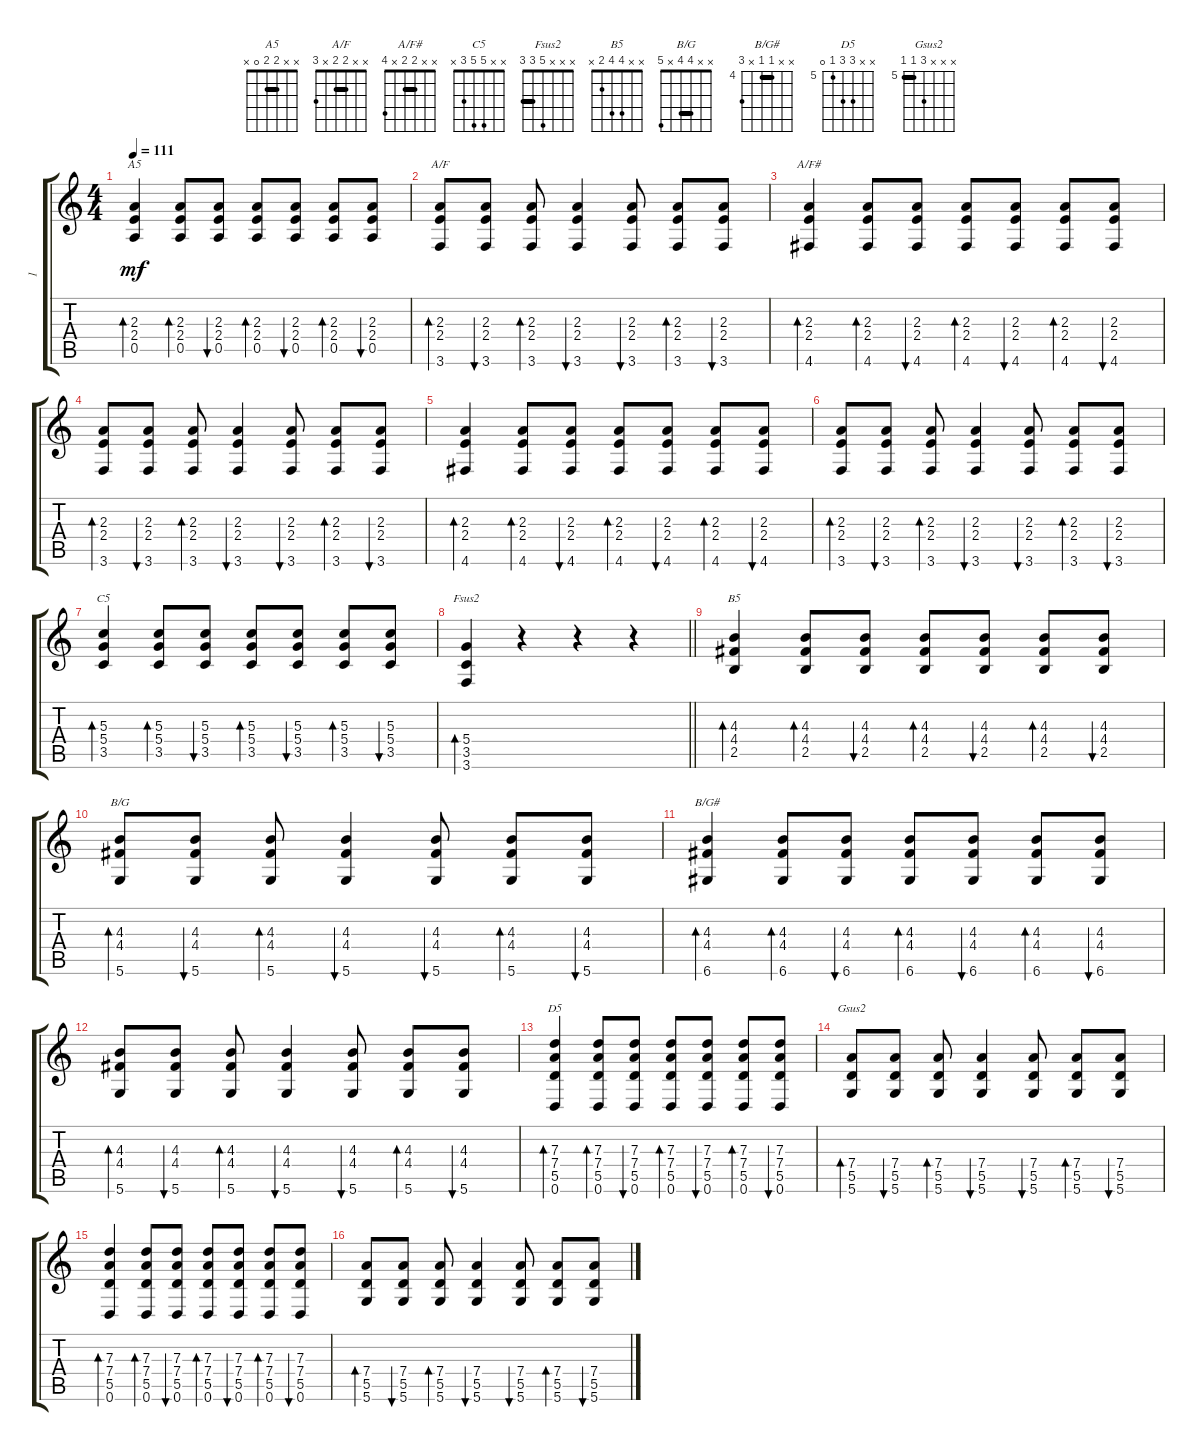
\track ("1" "1") {instrument acousticguitarsteel}
\staff {score tabs}
\tuning (E4 B3 G3 D3 A2 D2) {hide}
\chord ("A5" x x 2 2 0 x) {barre 2}
\chord ("A/F" x x 2 2 x 3) {barre 2}
\chord ("A/F#" x x 2 2 x 4) {barre 2}
\chord ("C5" x x 5 5 3 x)
\chord ("Fsus2" x x x 5 3 3) {barre 3}
\chord ("B5" x x 4 4 2 x)
\chord ("B/G" x x 4 4 x 5) {barre 4}
\chord ("B/G#" x x 4 4 x 6) {firstfret 4 barre 4}
\chord ("D5" x x 7 7 5 0) {firstfret 5}
\chord ("Gsus2" x x x 7 5 5) {firstfret 5 barre 5}
\ts (4 4)
\tempo 111
\clef g2
\ks c
(2.3 2.4 0.5).4{bd 30 ch "A5" dy mf instrument acousticguitarsteel} (2.3 2.4 0.5).8{bd 30} (2.3 2.4 0.5).8{bu 30} (2.3 2.4 0.5).8{bd 30} (2.3 2.4 0.5).8{bu 30} (2.3 2.4 0.5).8{bd 30} (2.3 2.4 0.5).8{bu 30} |
(2.3 2.4 3.6).8{bd 30 ch "A/F"} (2.3 2.4 3.6).8{bu 30} (2.3 2.4 3.6).8{bd 30} (2.3 2.4 3.6).4{bu 30} (2.3 2.4 3.6).8{bu 30} (2.3 2.4 3.6).8{bd 30} (2.3 2.4 3.6).8{bu 30} |
(2.3 2.4 4.6).4{bd 30 ch "A/F#"} (2.3 2.4 4.6).8{bd 30} (2.3 2.4 4.6).8{bu 30} (2.3 2.4 4.6).8{bd 30} (2.3 2.4 4.6).8{bu 30} (2.3 2.4 4.6).8{bd 30} (2.3 2.4 4.6).8{bu 30} |
(2.3 2.4 3.6).8{bd 30} (2.3 2.4 3.6).8{bu 30} (2.3 2.4 3.6).8{bd 30} (2.3 2.4 3.6).4{bu 30} (2.3 2.4 3.6).8{bu 30} (2.3 2.4 3.6).8{bd 30} (2.3 2.4 3.6).8{bu 30} |
(2.3 2.4 4.6).4{bd 30} (2.3 2.4 4.6).8{bd 30} (2.3 2.4 4.6).8{bu 30} (2.3 2.4 4.6).8{bd 30} (2.3 2.4 4.6).8{bu 30} (2.3 2.4 4.6).8{bd 30} (2.3 2.4 4.6).8{bu 30} |
(2.3 2.4 3.6).8{bd 30} (2.3 2.4 3.6).8{bu 30} (2.3 2.4 3.6).8{bd 30} (2.3 2.4 3.6).4{bu 30} (2.3 2.4 3.6).8{bu 30} (2.3 2.4 3.6).8{bd 30} (2.3 2.4 3.6).8{bu 30} |
(5.3 5.4 3.5).4{bd 30 ch "C5"} (5.3 5.4 3.5).8{bd 30} (5.3 5.4 3.5).8{bu 30} (5.3 5.4 3.5).8{bd 30} (5.3 5.4 3.5).8{bu 30} (5.3 5.4 3.5).8{bd 30} (5.3 5.4 3.5).8{bu 30} |
\barLineRight lightlight
(5.4 3.5 3.6).4{bd 30 ch "Fsus2"} r.4 r.4 r.4 |
(4.3 4.4 2.5).4{bd 30 ch "B5"} (4.3 4.4 2.5).8{bd 30} (4.3 4.4 2.5).8{bu 30} (4.3 4.4 2.5).8{bd 30} (4.3 4.4 2.5).8{bu 30} (4.3 4.4 2.5).8{bd 30} (4.3 4.4 2.5).8{bu 30} |
(4.3 4.4 5.6).8{bd 30 ch "B/G"} (4.3 4.4 5.6).8{bu 30} (4.3 4.4 5.6).8{bd 30} (4.3 4.4 5.6).4{bu 30} (4.3 4.4 5.6).8{bu 30} (4.3 4.4 5.6).8{bd 30} (4.3 4.4 5.6).8{bu 30} |
(4.3 4.4 6.6).4{bd 30 ch "B/G#"} (4.3 4.4 6.6).8{bd 30} (4.3 4.4 6.6).8{bu 30} (4.3 4.4 6.6).8{bd 30} (4.3 4.4 6.6).8{bu 30} (4.3 4.4 6.6).8{bd 30} (4.3 4.4 6.6).8{bu 30} |
(4.3 4.4 5.6).8{bd 30} (4.3 4.4 5.6).8{bu 30} (4.3 4.4 5.6).8{bd 30} (4.3 4.4 5.6).4{bu 30} (4.3 4.4 5.6).8{bu 30} (4.3 4.4 5.6).8{bd 30} (4.3 4.4 5.6).8{bu 30} |
(7.3 7.4 5.5 0.6).4{bd 30 ch "D5"} (7.3 7.4 5.5 0.6).8{bd 30} (7.3 7.4 5.5 0.6).8{bu 30} (7.3 7.4 5.5 0.6).8{bd 30} (7.3 7.4 5.5 0.6).8{bu 30} (7.3 7.4 5.5 0.6).8{bd 30} (7.3 7.4 5.5 0.6).8{bu 30} |
(7.4 5.5 5.6).8{bd 30 ch "Gsus2"} (7.4 5.5 5.6).8{bu 30} (7.4 5.5 5.6).8{bd 30} (7.4 5.5 5.6).4{bu 30} (7.4 5.5 5.6).8{bu 30} (7.4 5.5 5.6).8{bd 30} (7.4 5.5 5.6).8{bu 30} |
(7.3 7.4 5.5 0.6).4{bd 30} (7.3 7.4 5.5 0.6).8{bd 30} (7.3 7.4 5.5 0.6).8{bu 30} (7.3 7.4 5.5 0.6).8{bd 30} (7.3 7.4 5.5 0.6).8{bu 30} (7.3 7.4 5.5 0.6).8{bd 30} (7.3 7.4 5.5 0.6).8{bu 30} |
(7.4 5.5 5.6).8{bd 30} (7.4 5.5 5.6).8{bu 30} (7.4 5.5 5.6).8{bd 30} (7.4 5.5 5.6).4{bu 30} (7.4 5.5 5.6).8{bu 30} (7.4 5.5 5.6).8{bd 30} (7.4 5.5 5.6).8{bu 30}
